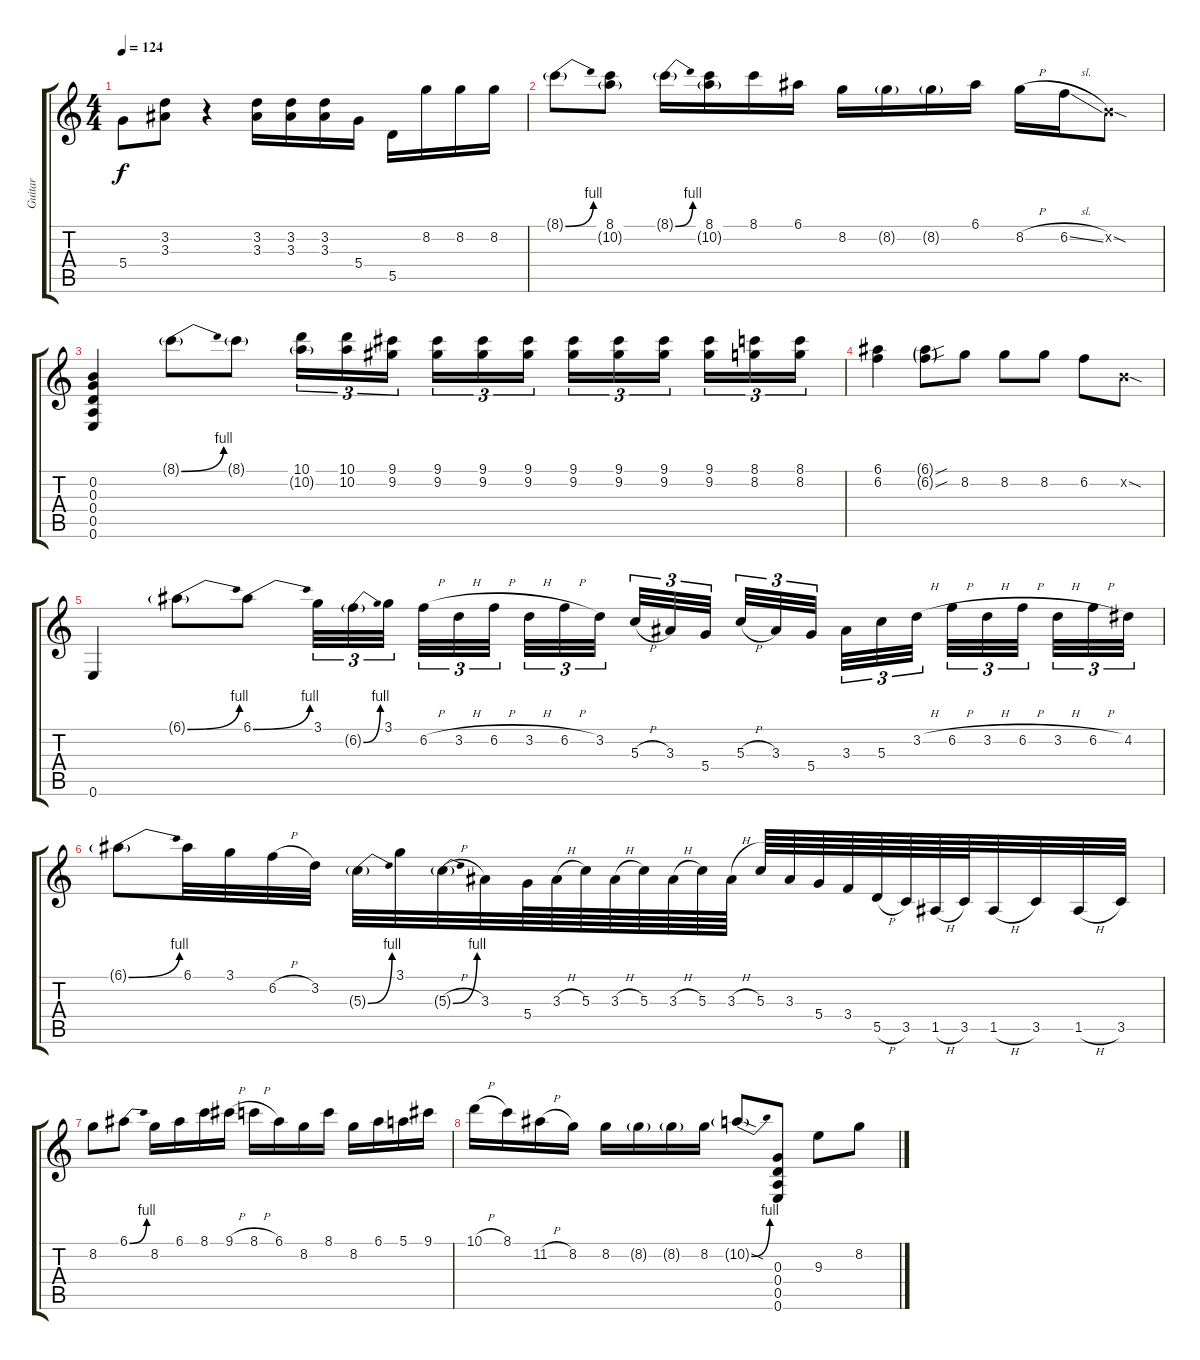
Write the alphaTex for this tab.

\track ("Guitar" "Guitar") {instrument distortionguitar}
\staff {score tabs}
\tuning (E4 B3 G3 D3 A2 E2) {hide}
\ts (4 4)
\tempo 124
\clef g2
\ks c
5.4.8{dy f} (3.2 3.3).8 r.4 (3.2 3.3).16 (3.2 3.3).16 (3.2 3.3).16 5.4.16 5.5.16 8.2.16 8.2.16 8.2.16 |
8.1{be (bend 0 0 60 4) g}.8 (8.1 10.2{g}).8 8.1{be (bend 0 0 60 4) g}.16 (8.1 10.2{g}).16 8.1.16 6.1.16 8.2.16 8.2{g}.16 8.2{g}.16 6.1.16 8.2{h}.16 6.2{sl}.16 0.2{sod x}.8 |
(0.2 0.3 0.4 0.5 0.6).4 8.1{be (bend 0 0 60 4) g}.8 8.1{g}.8 (10.1 10.2{g}).16{tu (3 2)} (10.1 10.2).16{tu (3 2)} (9.1 9.2).16{tu (3 2) beam splitsecondary} (9.1 9.2).16{tu (3 2)} (9.1 9.2).16{tu (3 2)} (9.1 9.2).16{tu (3 2)} (9.1 9.2).16{tu (3 2)} (9.1 9.2).16{tu (3 2)} (9.1 9.2).16{tu (3 2) beam splitsecondary} (9.1 9.2).16{tu (3 2)} (8.1 8.2).16{tu (3 2)} (8.1 8.2).16{tu (3 2)} |
(6.1 6.2).4 (6.1{sou g} 6.2{sou g}).8 8.2.8 8.2.8 8.2.8 6.2.8 0.2{sod x}.8 |
0.6.4 6.1{be (bend 0 0 60 4) g}.8 6.1{be (bend 0 0 60 4)}.8 3.1.32{tu (3 2)} 6.2{be (bend 0 0 60 4) g}.32{tu (3 2)} 3.1.32{tu (3 2) beam splitsecondary} 6.2{h}.32{tu (3 2)} 3.2{h}.32{tu (3 2)} 6.2{h}.32{tu (3 2) beam splitsecondary} 3.2{h}.32{tu (3 2)} 6.2{h}.32{tu (3 2)} 3.2.32{tu (3 2) beam splitsecondary} 5.3{h}.32{tu (3 2)} 3.3.32{tu (3 2)} 5.4.32{tu (3 2)} 5.3{h}.32{tu (3 2)} 3.3.32{tu (3 2)} 5.4.32{tu (3 2) beam splitsecondary} 3.3.32{tu (3 2)} 5.3.32{tu (3 2)} 3.2{h}.32{tu (3 2) beam splitsecondary} 6.2{h}.32{tu (3 2)} 3.2{h}.32{tu (3 2)} 6.2{h}.32{tu (3 2) beam splitsecondary} 3.2{h}.32{tu (3 2)} 6.2{h}.32{tu (3 2)} 4.2.32{tu (3 2)} |
6.1{be (bend 0 0 60 4) g}.8 6.1.32 3.1.32 6.2{h}.32 3.2.32 5.3{be (bend 0 0 60 4) g}.32 3.1.32 5.3{be (bend 0 0 60 4) h g}.32 3.3.32 5.4.64 3.3{h}.64 5.3.64 3.3{h}.64 5.3.64 3.3{h}.64 5.3.64 3.3{h}.64 5.3.64 3.3.64 5.4.64 3.4.64 5.5{h}.64 3.5.64 1.5{h}.64 3.5.64 1.5{h}.32 3.5.32 1.5{h}.32 3.5.32 |
8.2.8 6.1{be (bend 0 0 60 4)}.8 8.2.16 6.1.16 8.1.16 9.1{h}.16 8.1{h}.16 6.1.16 8.2.16 8.1.16 8.2.16 6.1.16 5.1.16 9.1.16 |
10.1{h}.16 8.1.16 11.2{h}.16 8.2.16 8.2.16 8.2{g}.16 8.2{g}.16 8.2.16 10.2{be (bend 0 0 60 4) sod g}.8 (0.3 0.4 0.5 0.6).8 9.3.8 8.2.8
